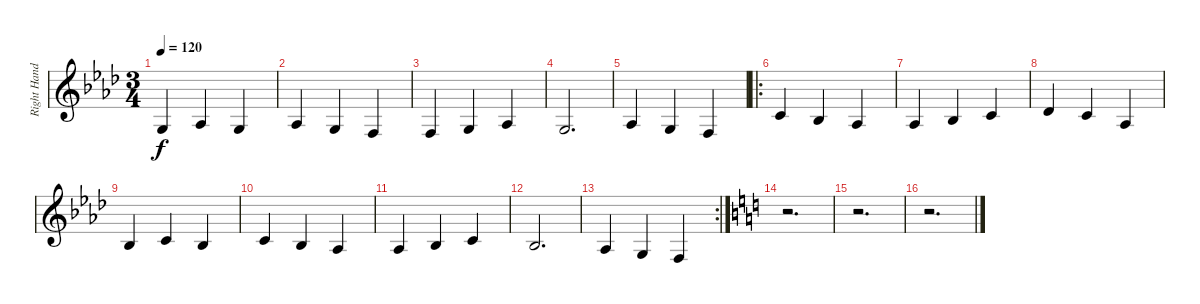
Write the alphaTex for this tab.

\track ("Right Hand" "Right Hand") {instrument acousticgrandpiano}
\staff {score}
\tuning (E4 B3 G3 D3 A2 E2) {hide}
\ts (3 4)
\tempo 120
\clef g2
\ks ab
0.3.4{dy f} 1.3.4 0.3.4 |
1.3.4 0.3.4 3.4.4 |
3.4.4 0.3.4 1.3.4 |
0.3.2{d} |
6.4.4 0.3.4 3.4.4 |
\ro
1.2.4 3.3.4 1.3.4 |
1.3.4 3.3.4 1.2.4 |
11.4.4 1.2.4 1.3.4 |
3.3.4 1.2.4 3.3.4 |
1.2.4 3.3.4 1.3.4 |
1.3.4 3.3.4 1.2.4 |
3.3.2{d} |
\rc 2
1.3.4 0.3.4 3.4.4 |
\ks c
r.2{d} |
r.2{d} |
r.2{d}
